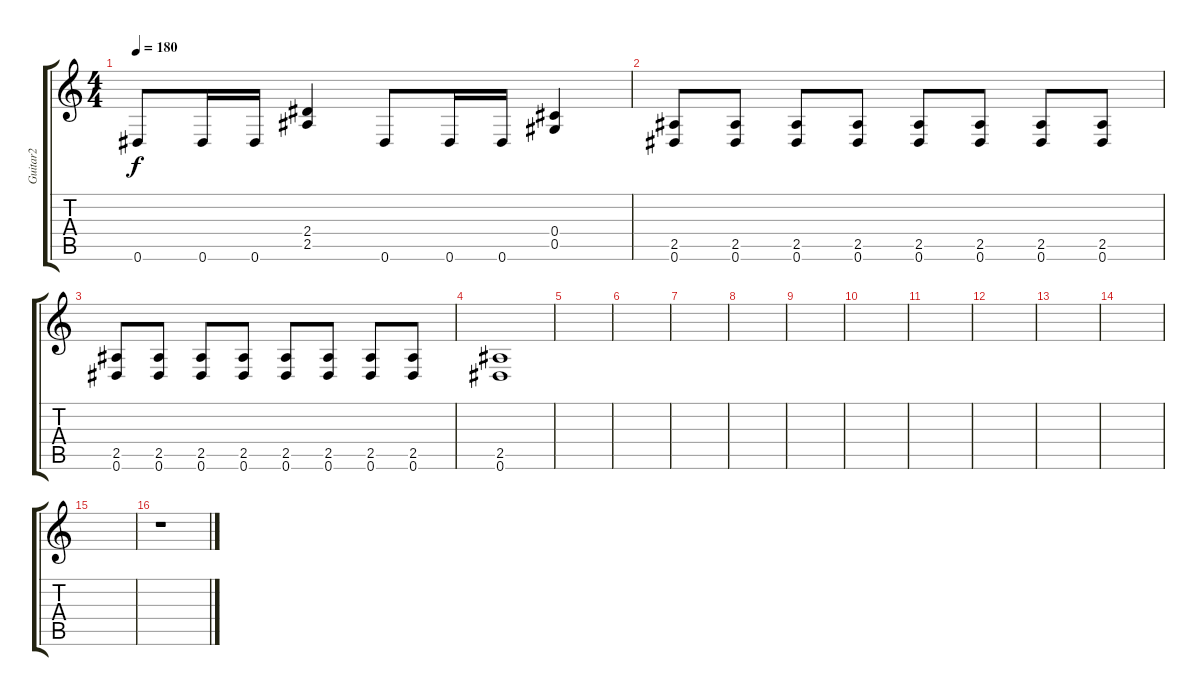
\track ("Guitar2" "Guitar2") {instrument distortionguitar}
\staff {score tabs}
\tuning (Eb4 Bb3 Gb3 Db3 Ab2 Eb2) {hide}
\ts (4 4)
\tempo 180
\clef g2
\ks c
0.6.8{dy f} 0.6.16 0.6.16 (2.4 2.5).4 0.6.8 0.6.16 0.6.16 (0.4 0.5).4 |
(2.5 0.6).8 (2.5 0.6).8 (2.5 0.6).8 (2.5 0.6).8 (2.5 0.6).8 (2.5 0.6).8 (2.5 0.6).8 (2.5 0.6).8 |
(2.5 0.6).8 (2.5 0.6).8 (2.5 0.6).8 (2.5 0.6).8 (2.5 0.6).8 (2.5 0.6).8 (2.5 0.6).8 (2.5 0.6).8 |
(2.5 0.6).1{volume 0} |
|
|
|
|
|
|
|
|
|
|
|
r.1{volume 12}
